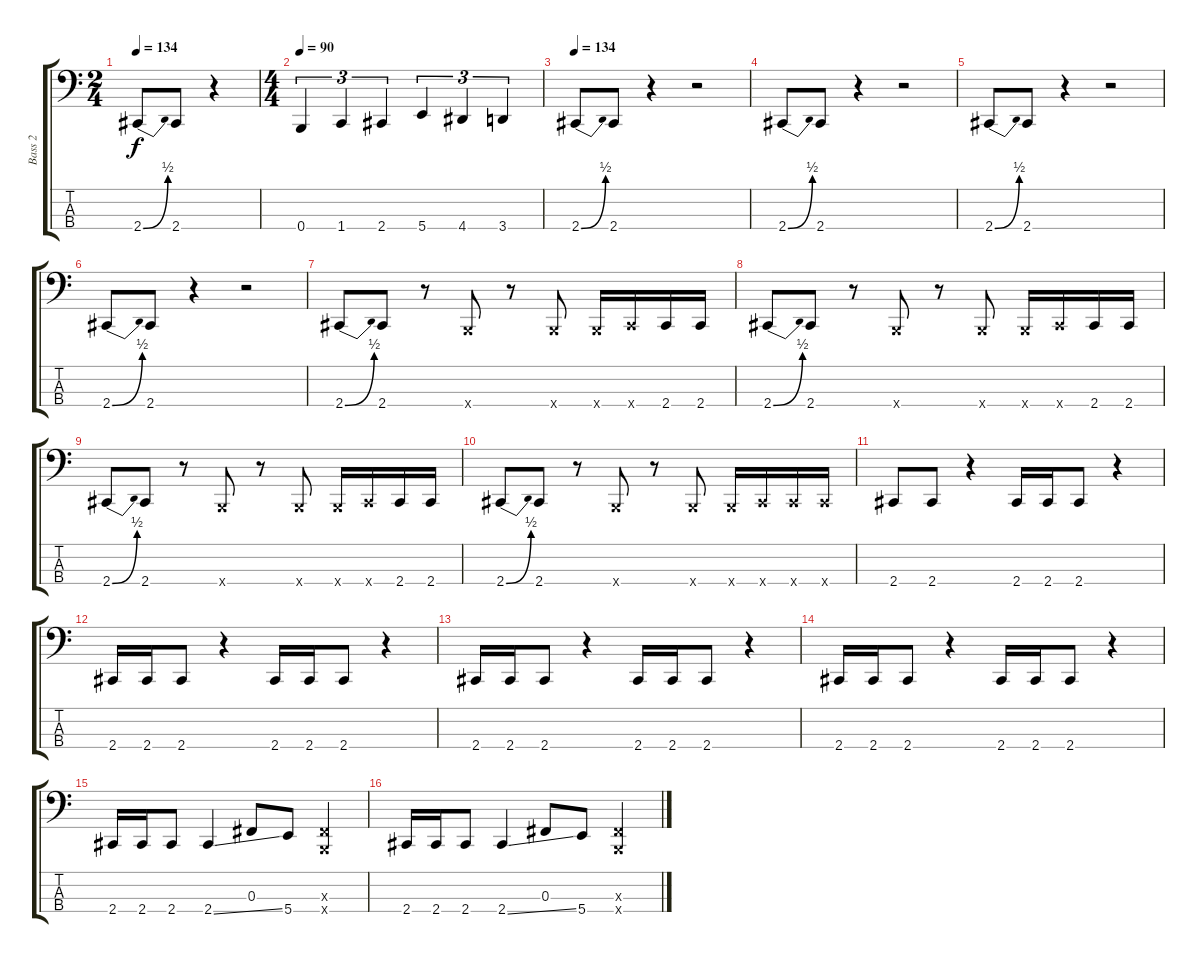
\track ("Bass 2" "Bass 2") {instrument electricbasspick}
\staff {score tabs}
\tuning (E2 B1 Gb1 B0) {hide}
\ts (2 4)
\tempo 134
\clef f4
\ks c
2.4{be (bend 0 0 60 2)}.8{dy f} 2.4.8 r.4 |
\ts (4 4)
\tempo 80
\tempo 90
0.4.4{tu (3 2)} 1.4.4{tu (3 2)} 2.4.4{tu (3 2)} 5.4.4{tu (3 2)} 4.4.4{tu (3 2)} 3.4.4{tu (3 2)} |
\tempo 134
2.4{be (bend 0 0 60 2)}.8 2.4.8 r.4 r.2 |
2.4{be (bend 0 0 60 2)}.8 2.4.8 r.4 r.2 |
2.4{be (bend 0 0 60 2)}.8 2.4.8 r.4 r.2 |
2.4{be (bend 0 0 60 2)}.8 2.4.8 r.4 r.2 |
2.4{be (bend 0 0 60 2)}.8 2.4.8 r.8 0.4{x}.8 r.8 0.4{x}.8 0.4{x}.16 2.4{x}.16 2.4.16 2.4.16 |
2.4{be (bend 0 0 60 2)}.8 2.4.8 r.8 0.4{x}.8 r.8 0.4{x}.8 0.4{x}.16 2.4{x}.16 2.4.16 2.4.16 |
2.4{be (bend 0 0 60 2)}.8 2.4.8 r.8 0.4{x}.8 r.8 0.4{x}.8 0.4{x}.16 2.4{x}.16 2.4.16 2.4.16 |
2.4{be (bend 0 0 60 2)}.8 2.4.8 r.8 0.4{x}.8 r.8 0.4{x}.8 0.4{x}.16 2.4{x}.16 2.4{x}.16 2.4{x}.16 |
2.4.8 2.4.8 r.4 2.4.16 2.4.16 2.4.8 r.4 |
2.4.16 2.4.16 2.4.8 r.4 2.4.16 2.4.16 2.4.8 r.4 |
2.4.16 2.4.16 2.4.8 r.4 2.4.16 2.4.16 2.4.8 r.4 |
2.4.16 2.4.16 2.4.8 r.4 2.4.16 2.4.16 2.4.8 r.4 |
2.4.16 2.4.16 2.4.8 2.4{ss}.4 0.3.8 5.4.8 (0.3{x} 0.4{x}).4 |
2.4.16 2.4.16 2.4.8 2.4{ss}.4 0.3.8 5.4.8 (0.3{x} 0.4{x}).4
